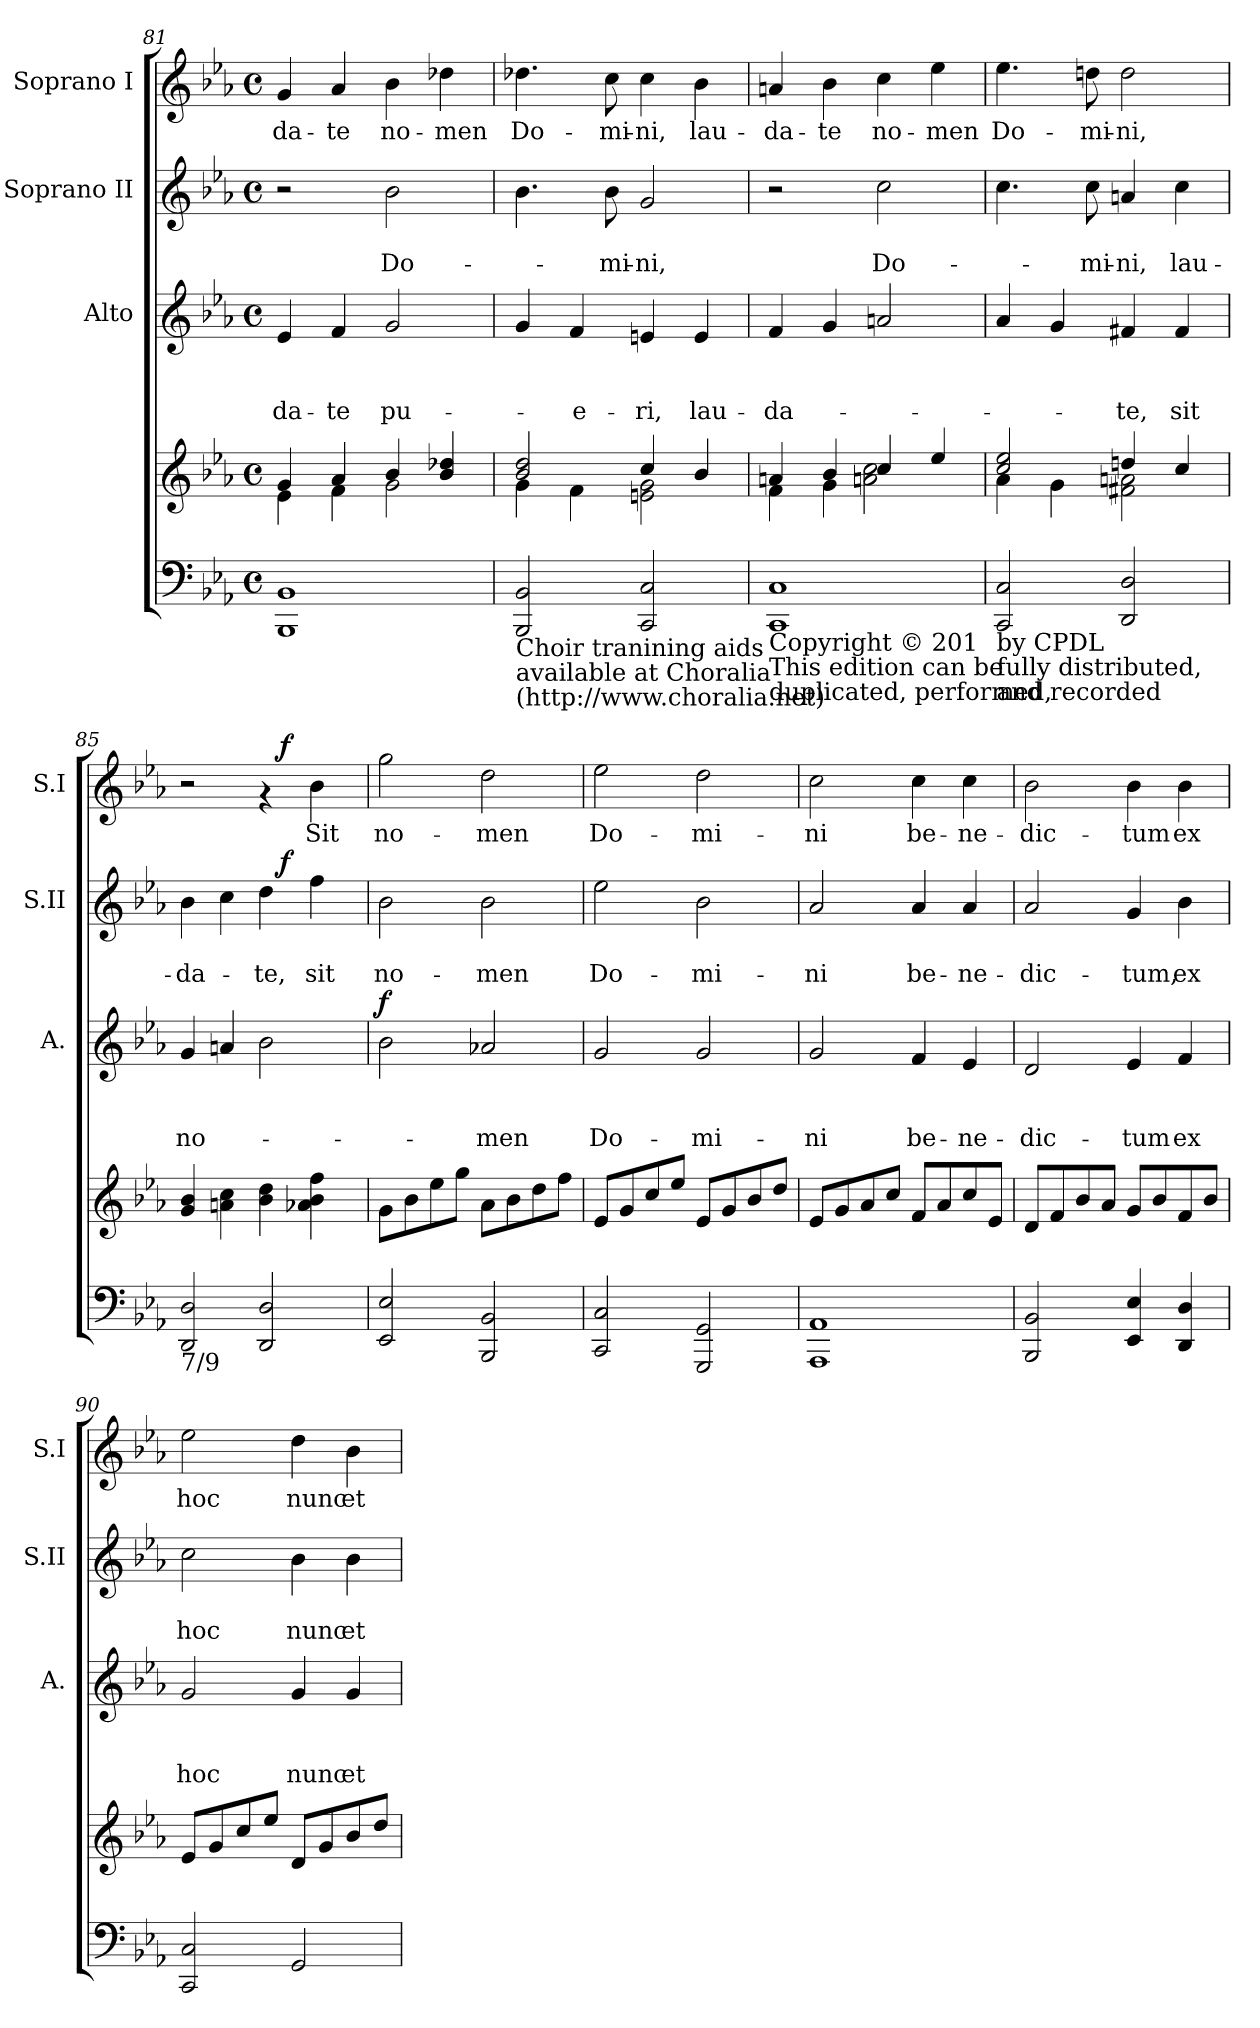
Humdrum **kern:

**kern	**kern	**kern	**text	**text	**text	**dynam	**kern	**text	**text	**dynam	**kern	**text	**dynam
*part5	*part4	*part3	*part3	*part3	*part3	*part3	*part2	*part2	*part2	*part2	*part1	*part1	*part1
*staff5	*staff4	*staff3	*staff3	*staff3	*staff3	*staff3	*staff2	*staff2	*staff2	*staff2	*staff1	*staff1	*staff1
*	*	*I"Alto	*	*	*	*	*I"Soprano II	*	*	*	*I"Soprano I	*	*
*	*	*I'A.	*	*	*	*	*I'S.II	*	*	*	*I'S.I	*	*
!!LO:LB:g=z
*clefF4	*clefG2	*clefG2	*	*	*	*	*clefG2	*	*	*	*clefG2	*	*
*k[b-e-a-]	*k[b-e-a-]	*k[b-e-a-]	*	*	*	*	*k[b-e-a-]	*	*	*	*k[b-e-a-]	*	*
*E-:	*E-:	*E-:	*	*	*	*	*E-:	*	*	*	*E-:	*	*
*M4/4	*M4/4	*M4/4	*	*	*	*	*M4/4	*	*	*	*M4/4	*	*
*met(c)	*met(c)	*met(c)	*	*	*	*	*met(c)	*	*	*	*met(c)	*	*
=81	=81	=81	=81	=81	=81	=81	=81	=81	=81	=81	=81	=81	=81
*	*^	*	*	*	*	*	*	*	*	*	*	*	*
!	!	!	!	!	!	!LO:LY:b	!	!	!	!	!	!	!LO:LY:b	!
1BBB- 1BB-	4g/	4e-\	4e-/	.	.	-da-	.	2r	.	.	.	4g/	-da-	.
!	!	!	!	!	!	!LO:LY:b	!	!	!	!	!	!	!LO:LY:b	!
.	4a-/	4f\	4f/	.	.	-te	.	.	.	.	.	4a-/	-te	.
!	!	!	!	!	!	!LO:LY:b	!	!	!	!LO:LY:b	!	!	!LO:LY:b	!
.	4b-/	2g\	2g/	.	.	pu-	.	2b-\	.	Do-	.	4b-\	no-	.
!	!	!	!	!	!	!	!	!	!	!	!	!	!LO:LY:b	!
.	4b-/ 4dd-X/	.	.	.	.	.	.	.	.	.	.	4dd-X\	-men	.
=82	=82	=82	=82	=82	=82	=82	=82	=82	=82	=82	=82	=82	=82	=82
!LO:TX:b:t=Choir tranining aids	!	!	!	!	!	!	!	!	!	!	!	!	!	!
!LO:TX:b:t=available at Choralia	!	!	!	!	!	!	!	!	!	!	!	!	!	!
!LO:TX:b:t=(http&colon;//www.choralia.net)	!	!	!	!	!	!	!	!	!	!	!	!	!	!
!	!	!	!	!	!	!	!	!	!	!	!	!	!LO:LY:b	!
2BBB-/ 2BB-/	2b-/ 2dd/	4g\	4g/	.	.	.	.	4.b-\	.	.	.	4.dd-X\	Do-	.
!	!	!	!	!	!	!LO:LY:b	!	!	!	!	!	!	!	!
.	.	4f\	4f/	.	.	-e-	.	.	.	.	.	.	.	.
!	!	!	!	!	!	!	!	!	!	!LO:LY:b	!	!	!LO:LY:b	!
.	.	.	.	.	.	.	.	8b-\	.	-mi-	.	8cc\	-mi-	.
!	!	!	!	!	!	!LO:LY:b	!	!	!	!LO:LY:b	!	!	!LO:LY:b	!
2CC/ 2C/	4cc/	2en\ 2g\	4en/	.	.	-ri,	.	2g/	.	-ni,	.	4cc\	-ni,	.
!	!	!	!	!	!	!LO:LY:b	!	!	!	!	!	!	!LO:LY:b	!
.	4b-/	.	4e/	.	.	lau-	.	.	.	.	.	4b-\	lau-	.
=83	=83	=83	=83	=83	=83	=83	=83	=83	=83	=83	=83	=83	=83	=83
!LO:TX:b:t=Copyright © 201	!	!	!	!	!	!	!	!	!	!	!	!	!	!
!LO:TX:b:t=This edition can be	!	!	!	!	!	!	!	!	!	!	!	!	!	!
!LO:TX:b:t=duplicated, performed,	!	!	!	!	!	!	!	!	!	!	!	!	!	!
!	!	!	!	!	!	!LO:LY:b	!	!	!	!	!	!	!LO:LY:b	!
1CC 1C	4an/	4f\	4f/	.	.	-da-	.	2r	.	.	.	4an/	-da-	.
!	!	!	!	!	!	!	!	!	!	!	!	!	!LO:LY:b	!
.	4b-/	4g\	4g/	.	.	.	.	.	.	.	.	4b-\	-te	.
!	!	!	!	!	!	!	!	!	!	!LO:LY:b	!	!	!LO:LY:b	!
.	4cc/	2an\ 2cc\	2an/	.	.	.	.	2cc\	.	Do-	.	4cc\	no-	.
!	!	!	!	!	!	!	!	!	!	!	!	!	!LO:LY:b	!
.	4ee-/	.	.	.	.	.	.	.	.	.	.	4ee-\	-men	.
=84	=84	=84	=84	=84	=84	=84	=84	=84	=84	=84	=84	=84	=84	=84
!LO:TX:b:t=by CPDL	!	!	!	!	!	!	!	!	!	!	!	!	!	!
!LO:TX:b:t=fully distributed,	!	!	!	!	!	!	!	!	!	!	!	!	!	!
!LO:TX:b:t=and recorded	!	!	!	!	!	!	!	!	!	!	!	!	!	!
!	!	!	!	!	!	!	!	!	!	!	!	!	!LO:LY:b	!
2CC/ 2C/	2cc/ 2ee-/	4a-\	4a-/	.	.	.	.	4.cc\	.	.	.	4.ee-\	Do-	.
.	.	4g\	4g/	.	.	.	.	.	.	.	.	.	.	.
!	!	!	!	!	!	!	!	!	!	!LO:LY:b	!	!	!LO:LY:b	!
.	.	.	.	.	.	.	.	8cc\	.	-mi-	.	8ddn\	-mi-	.
!	!	!	!	!	!	!LO:LY:b	!	!	!	!LO:LY:b	!	!	!LO:LY:b	!
2DD/ 2D/	4ddn/	2f#X\ 2an\	4f#X/	.	.	-te,	.	4an/	.	-ni,	.	2dd\	-ni,	.
!	!	!	!	!	!	!LO:LY:b	!	!	!	!LO:LY:b	!	!	!	!
.	4cc/	.	4f#/	.	.	sit	.	4cc\	.	lau-	.	.	.	.
*	*v	*v	*	*	*	*	*	*	*	*	*	*	*	*
!!LO:PB:g=z
=85	=85	=85	=85	=85	=85	=85	=85	=85	=85	=85	=85	=85	=85
!LO:TX:b:t=7/9	!	!	!	!	!	!	!	!	!	!	!	!	!
!	!	!	!	!	!LO:LY:b	!	!	!	!LO:LY:b	!	!	!	!
*	*	*	*	*	*	*	*^	*	*	*	*^	*	*
2DD/ 2D/	4g/ 4b-/	4g/	.	.	no-	.	4b-\	2ryy	.	-da-	.	2r	2ryy	.	.
.	4an\ 4cc\	4an/	.	.	.	.	4cc\	.	.	.	.	.	.	.	.
!	!	!	!	!	!	!	!	!	!	!LO:LY:b	!	!	!	!	!
2DD/ 2D/	4b-\ 4dd\	2b-\	.	.	.	.	4dd\	16.ryy	.	-te,	.	4rf	16.ryy	.	.
!	!	!	!	!	!	!	!	!	!	!	!LO:DY:a	!	!	!	!LO:DY:a
.	.	.	.	.	.	.	.	4ryy	.	.	f	.	4ryy	.	f
!	!	!	!	!	!	!	!	!	!	!LO:LY:b	!	!	!	!LO:LY:b	!
.	4a-X\ 4b-\ 4ff\	.	.	.	.	.	4ff\	.	.	sit	.	4b-\	.	Sit	.
.	.	.	.	.	.	.	.	8ryy	.	.	.	.	8ryy	.	.
.	.	.	.	.	.	.	.	32ryy	.	.	.	.	32ryy	.	.
=86	=86	=86	=86	=86	=86	=86	=86	=86	=86	=86	=86	=86	=86	=86	=86
!	!	!	!	!	!	!LO:DY:a	!	!	!	!LO:LY:b	!	!	!	!LO:LY:b	!
*	*	*	*	*	*	*	*v	*v	*	*	*	*	*	*	*
*	*	*	*	*	*	*	*	*	*	*	*v	*v	*	*
2EE-/ 2E-/	8g\L	2b-\	.	.	.	f	2b-\	.	no-	.	2gg\	no-	.
.	8b-\	.	.	.	.	.	.	.	.	.	.	.	.
.	8ee-\	.	.	.	.	.	.	.	.	.	.	.	.
.	8gg\J	.	.	.	.	.	.	.	.	.	.	.	.
!	!	!	!	!	!LO:LY:b	!	!	!	!LO:LY:b	!	!	!LO:LY:b	!
2BBB-/ 2BB-/	8a-\L	2a-X/	.	.	-men	.	2b-\	.	-men	.	2dd\	-men	.
.	8b-\	.	.	.	.	.	.	.	.	.	.	.	.
.	8dd\	.	.	.	.	.	.	.	.	.	.	.	.
.	8ff\J	.	.	.	.	.	.	.	.	.	.	.	.
=87	=87	=87	=87	=87	=87	=87	=87	=87	=87	=87	=87	=87	=87
!	!	!	!	!	!LO:LY:b	!	!	!	!LO:LY:b	!	!	!LO:LY:b	!
2CC/ 2C/	8e-/L	2g/	.	.	Do-	.	2ee-\	.	Do-	.	2ee-\	Do-	.
.	8g/	.	.	.	.	.	.	.	.	.	.	.	.
.	8cc/	.	.	.	.	.	.	.	.	.	.	.	.
.	8ee-/J	.	.	.	.	.	.	.	.	.	.	.	.
!	!	!	!	!	!LO:LY:b	!	!	!	!LO:LY:b	!	!	!LO:LY:b	!
2GGG/ 2GG/	8e-/L	2g/	.	.	-mi-	.	2b-\	.	-mi-	.	2dd\	-mi-	.
.	8g/	.	.	.	.	.	.	.	.	.	.	.	.
.	8b-/	.	.	.	.	.	.	.	.	.	.	.	.
.	8dd/J	.	.	.	.	.	.	.	.	.	.	.	.
=88	=88	=88	=88	=88	=88	=88	=88	=88	=88	=88	=88	=88	=88
!	!	!	!	!	!LO:LY:b	!	!	!	!LO:LY:b	!	!	!LO:LY:b	!
1AAA- 1AA-	8e-/L	2g/	.	.	-ni	.	2a-/	.	-ni	.	2cc\	-ni	.
.	8g/	.	.	.	.	.	.	.	.	.	.	.	.
.	8a-/	.	.	.	.	.	.	.	.	.	.	.	.
.	8cc/J	.	.	.	.	.	.	.	.	.	.	.	.
!	!	!	!	!	!LO:LY:b	!	!	!	!LO:LY:b	!	!	!LO:LY:b	!
.	8f/L	4f/	.	.	be-	.	4a-/	.	be-	.	4cc\	be-	.
.	8a-/	.	.	.	.	.	.	.	.	.	.	.	.
!	!	!	!	!	!LO:LY:b	!	!	!	!LO:LY:b	!	!	!LO:LY:b	!
.	8cc/	4e-/	.	.	-ne-	.	4a-/	.	-ne-	.	4cc\	-ne-	.
.	8e-/J	.	.	.	.	.	.	.	.	.	.	.	.
!!LO:LB:g=z
=89	=89	=89	=89	=89	=89	=89	=89	=89	=89	=89	=89	=89	=89
!	!	!	!	!	!LO:LY:b	!	!	!	!LO:LY:b	!	!	!LO:LY:b	!
2BBB-/ 2BB-/	8d/L	2d/	.	.	-dic-	.	2a-/	.	-dic-	.	2b-\	-dic-	.
.	8f/	.	.	.	.	.	.	.	.	.	.	.	.
.	8b-/	.	.	.	.	.	.	.	.	.	.	.	.
.	8a-/J	.	.	.	.	.	.	.	.	.	.	.	.
!	!	!	!	!	!LO:LY:b	!	!	!	!LO:LY:b	!	!	!LO:LY:b	!
4EE-/ 4E-/	8g/L	4e-/	.	.	-tum	.	4g/	.	-tum,	.	4b-\	-tum	.
.	8b-/	.	.	.	.	.	.	.	.	.	.	.	.
!	!	!	!	!	!LO:LY:b	!	!	!	!LO:LY:b	!	!	!LO:LY:b	!
4DD/ 4D/	8f/	4f/	.	.	ex	.	4b-\	.	ex	.	4b-\	ex	.
.	8b-/J	.	.	.	.	.	.	.	.	.	.	.	.
=90	=90	=90	=90	=90	=90	=90	=90	=90	=90	=90	=90	=90	=90
!	!	!	!	!	!LO:LY:b	!	!	!	!LO:LY:b	!	!	!LO:LY:b	!
2CC/ 2C/	8e-/L	2g/	.	.	hoc	.	2cc\	.	hoc	.	2ee-\	hoc	.
.	8g/	.	.	.	.	.	.	.	.	.	.	.	.
.	8cc/	.	.	.	.	.	.	.	.	.	.	.	.
.	8ee-/J	.	.	.	.	.	.	.	.	.	.	.	.
!	!	!	!	!	!LO:LY:b	!	!	!	!LO:LY:b	!	!	!LO:LY:b	!
2GG/	8d/L	4g/	.	.	nunc	.	4b-\	.	nunc	.	4dd\	nunc	.
.	8g/	.	.	.	.	.	.	.	.	.	.	.	.
!	!	!	!	!	!LO:LY:b	!	!	!	!LO:LY:b	!	!	!LO:LY:b	!
.	8b-/	4g/	.	.	et	.	4b-\	.	et	.	4b-\	et	.
.	8dd/J	.	.	.	.	.	.	.	.	.	.	.	.
=	=	=	=	=	=	=	=	=	=	=	=	=	=
*-	*-	*-	*-	*-	*-	*-	*-	*-	*-	*-	*-	*-	*-
